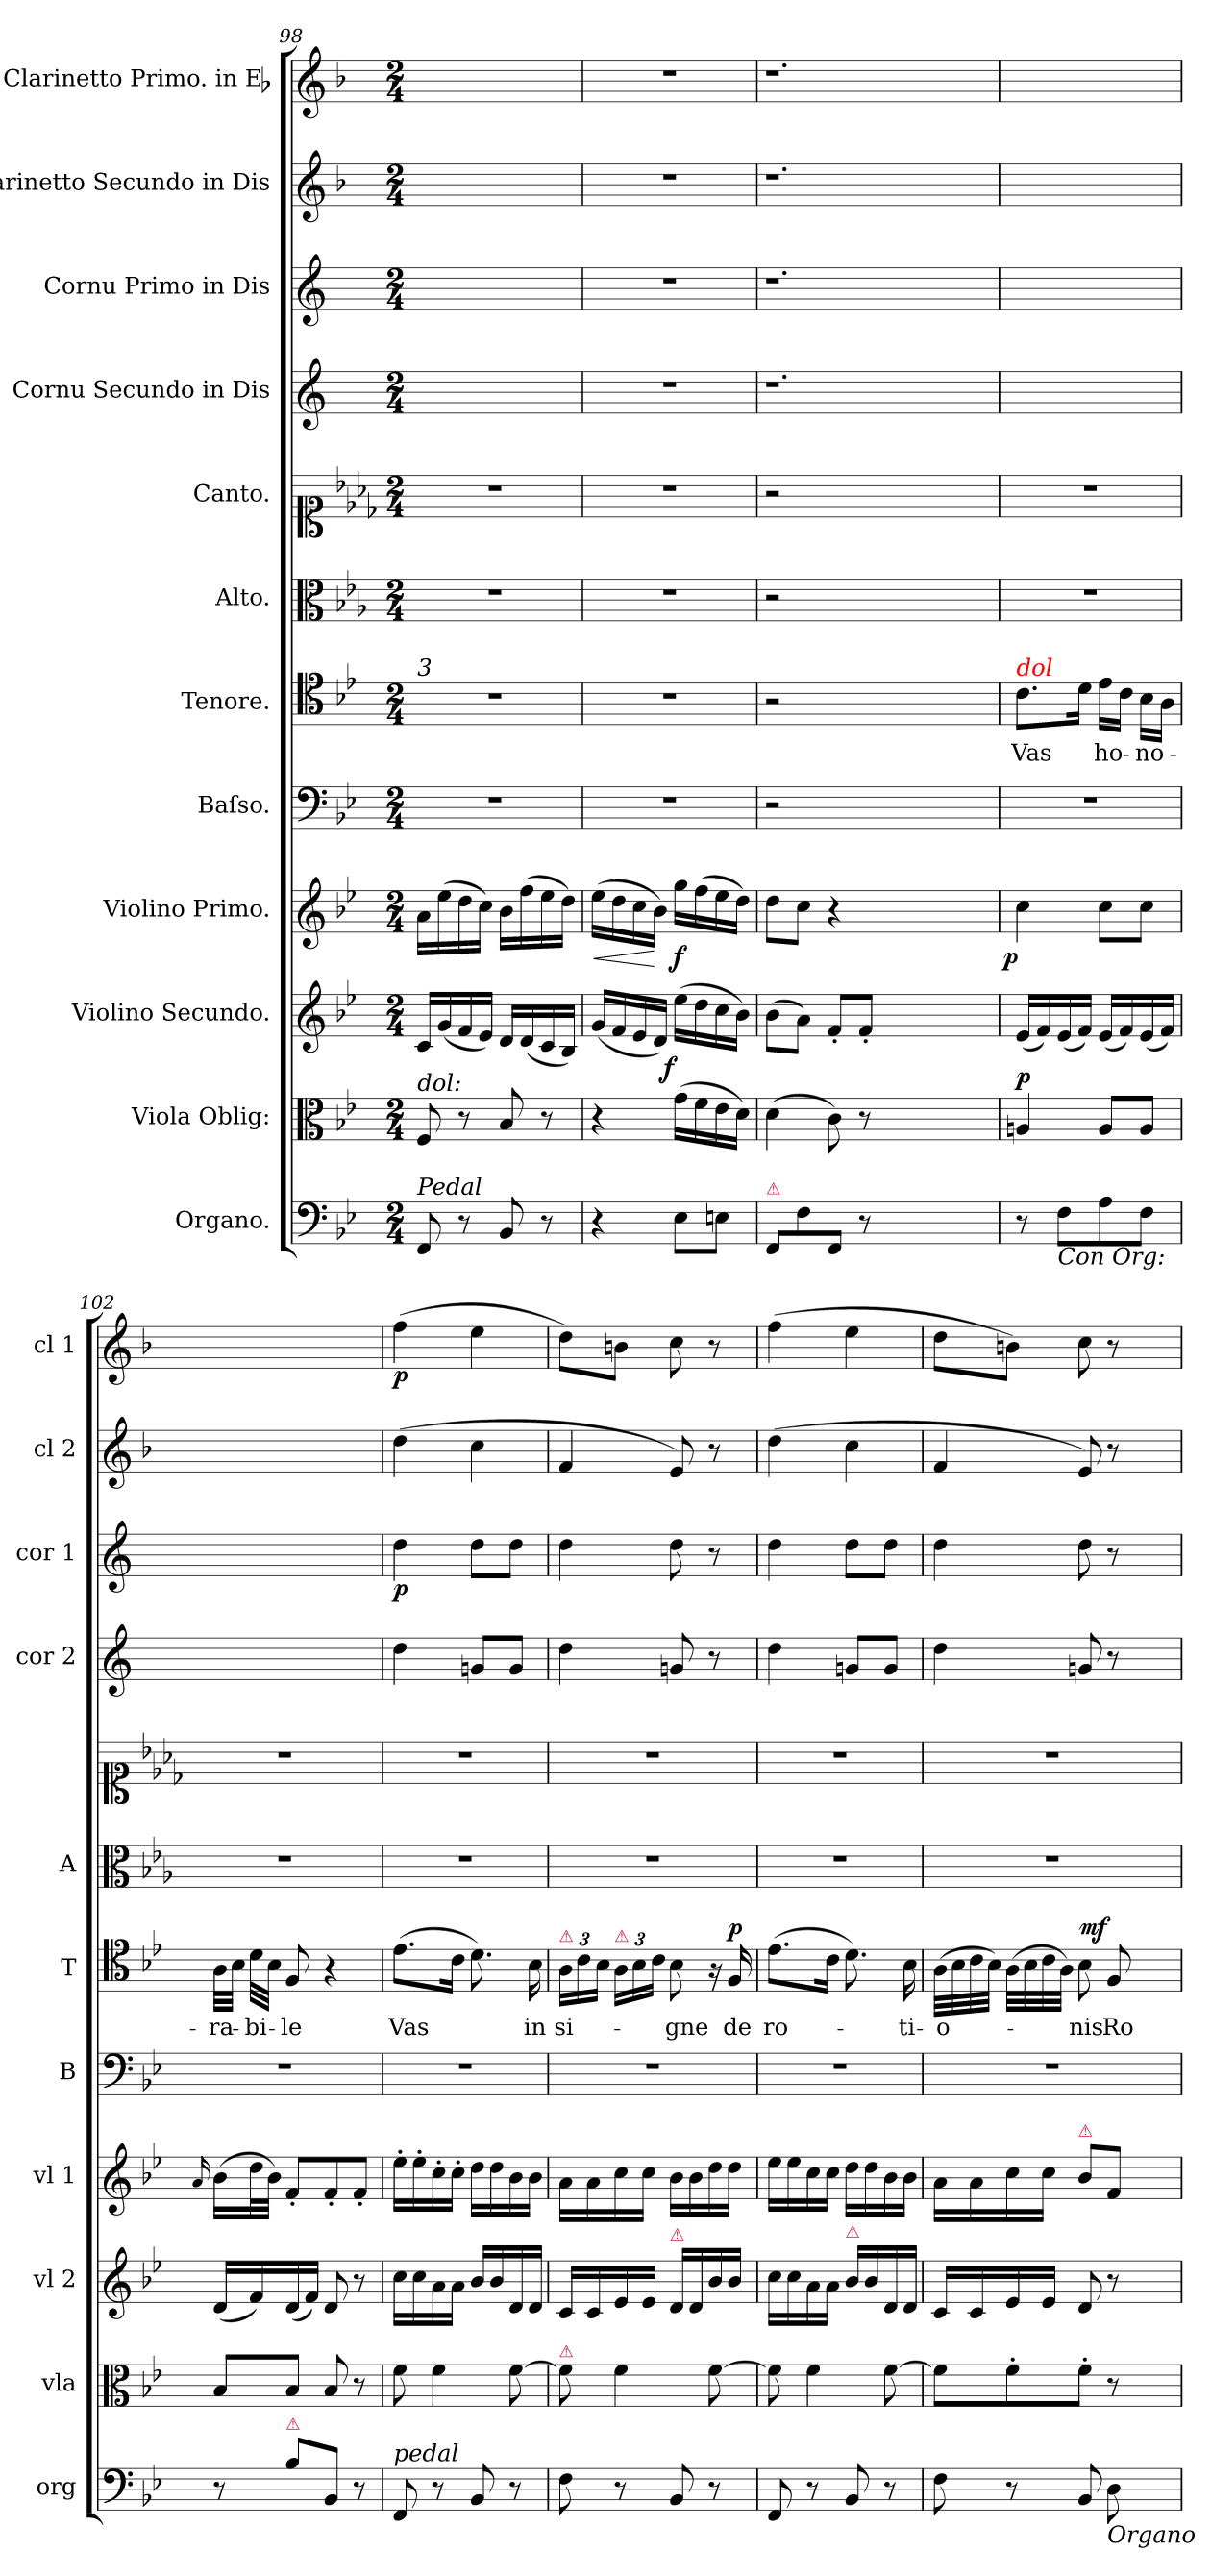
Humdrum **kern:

**kern	**kern	**dynam	**kern	**dynam	**kern	**dynam	**kern	**kern	**text	**dynam	**kern	**kern	**kern	**kern	**dynam	**kern	**kern	**dynam
*part12	*part11	*part11	*part10	*part10	*part9	*part9	*part8	*part7	*part7	*part7	*part6	*part5	*part4	*part3	*part3	*part2	*part1	*part1
*staff12	*staff11	*staff11	*staff10	*staff10	*staff9	*staff9	*staff8	*staff7	*staff7	*staff7	*staff6	*staff5	*staff4	*staff3	*staff3	*staff2	*staff1	*staff1
*I"Organo.	*I"Viola Oblig:	*	*I"Violino Secundo.	*	*I"Violino Primo.	*	*I"Baſso.	*I"Tenore.	*	*	*I"Alto.	*I"Canto.	*I"Cornu Secundo in Dis	*I"Cornu Primo in Dis	*	*I"Clarinetto Secundo in Dis	*I"Clarinetto Primo. in Eb	*
*I'org	*I'vla	*	*I'vl 2	*	*I'vl 1	*	*I'B	*I'T	*	*	*I'A	*	*I'cor 2	*I'cor 1	*	*I'cl 2	*I'cl 1	*
*clefF4	*clefC3	*	*clefG2	*	*clefG2	*	*clefF4	*clefC4	*	*	*clefC3	*clefC1	*clefG2	*clefG2	*	*clefG2	*clefG2	*
*	*	*	*	*	*	*	*	*	*	*	*	*	*ITrd5c9	*ITrd5c9	*	*ITrd1c2	*ITrd1c2	*
*k[b-e-]	*k[b-e-]	*	*k[b-e-]	*	*k[b-e-]	*	*k[b-e-]	*k[b-e-]	*	*	*k[b-e-a-]	*k[b-e-a-d-]	*	*	*	*k[b-e-a-]	*k[b-e-a-]	*
*M2/4	*M2/4	*	*M2/4	*	*M2/4	*	*M2/4	*M2/4	*	*	*M2/4	*M2/4	*M2/4	*M2/4	*	*M2/4	*M2/4	*
=98	=98	=98	=98	=98	=98	=98	=98	=98	=98	=98	=98	=98	=98	=98	=98	=98	=98	=98
!	!	!	!	!	!	!	!	!LO:TX:a:i:t=3	!	!	!	!	!	!	!	!	!	!
!	!LO:TX:a:i:t=dol&colon;	!	!	!	!	!	!	!	!	!	!	!	!	!	!	!	!	!
!LO:TX:a:i:t=Pedal	!	!	!	!	!	!	!	!	!	!	!	!	!	!	!	!	!	!
8FF/	8F/	.	16c/LL	.	16a\LL	.	2r	2r	.	.	2r	2r	2ryy	2ryy	.	2ryy	2ryy	.
.	.	.	(16g/	.	(16ee-\	.	.	.	.	.	.	.	.	.	.	.	.	.
8r	8r	.	16f/	.	16dd\	.	.	.	.	.	.	.	.	.	.	.	.	.
.	.	.	16e-/JJ)	.	16cc\JJ)	.	.	.	.	.	.	.	.	.	.	.	.	.
8BB-/	8B-/	.	16d/LL	.	16b-\LL	.	.	.	.	.	.	.	.	.	.	.	.	.
.	.	.	(16d/	.	(16ff\	.	.	.	.	.	.	.	.	.	.	.	.	.
8r	8r	.	16c/	.	16ee-\	.	.	.	.	.	.	.	.	.	.	.	.	.
.	.	.	16B-/JJ)	.	16dd\JJ)	.	.	.	.	.	.	.	.	.	.	.	.	.
=99	=99	=99	=99	=99	=99	=99	=99	=99	=99	=99	=99	=99	=99	=99	=99	=99	=99	=99
!	!	!	!	!	!	!LO:HP:b	!	!	!	!	!	!	!	!	!	!	!	!
4r	4r	.	(16g/LL	.	(16ee-\LL	<	2r	2r	.	.	2r	2r	2r	2r	.	2r	2r	.
.	.	.	16f/	.	16dd\	.	.	.	.	.	.	.	.	.	.	.	.	.
.	.	.	16e-/	.	16cc\	.	.	.	.	.	.	.	.	.	.	.	.	.
.	.	.	16d/JJ)	.	16b-\JJ)	[	.	.	.	.	.	.	.	.	.	.	.	.
!	!	!	!	!LO:DY:rj	!	!	!	!	!	!	!	!	!	!	!	!	!	!
8E-\L	(16g\LL	fort	(16ee-\LL	f	16gg\LL	f	.	.	.	.	.	.	.	.	.	.	.	.
.	16f\	.	16dd\	.	(16ff\	.	.	.	.	.	.	.	.	.	.	.	.	.
8En\J	16e-\	.	16cc\	.	16ee-\	.	.	.	.	.	.	.	.	.	.	.	.	.
.	16d\JJ)	.	16b-\JJ)	.	16dd\JJ)	.	.	.	.	.	.	.	.	.	.	.	.	.
=100	=100	=100	=100	=100	=100	=100	=100	=100	=100	=100	=100	=100	=100	=100	=100	=100	=100	=100
!LO:TX:a:color=crimson:t=⚠	!	!	!	!	!	!	!	!	!	!	!	!	!	!	!	!	!	!
8FF/L	(4d\	.	(8b-\L	.	8dd\L	.	2r	2r	.	.	2r	2r	1.r	1.r	.	1.r	1.r	.
8F\	.	.	8a\J)	.	8cc\J	.	.	.	.	.	.	.	.	.	.	.	.	.
!	!	!	!	!LO:DY:a	!	!	!	!	!	!	!	!	!	!	!	!	!	!
8FF/J	8c\)	.	8f'/L	piano	4r	.	.	.	.	.	.	.	.	.	.	.	.	.
8r	8r	.	8f'/J	.	.	.	.	.	.	.	.	.	.	.	.	.	.	.
1ryy	1ryy	.	1ryy	.	1ryy	.	1ryy	1ryy	.	.	1ryy	1ryy	.	.	.	.	.	.
=101	=101	=101	=101	=101	=101	=101	=101	=101	=101	=101	=101	=101	=101	=101	=101	=101	=101	=101
!	!	!	!	!	!	!	!	!LO:TX:a:i:color=red:t=dol	!	!	!	!	!	!	!	!	!	!
!	!	!LO:DY:a	!	!	!	!LO:DY:rj	!	!	!	!	!	!	!	!	!	!	!	!
8r	4An/	p	(16e-/LL	.	4cc\	p	2r	8.c\L	Vas	.	2r	2r	2ryy	2ryy	.	2ryy	2ryy	.
.	.	.	16f/)	.	.	.	.	.	.	.	.	.	.	.	.	.	.	.
!LO:TX:b:i:t=Con Org&colon;	!	!	!	!	!	!	!	!	!	!	!	!	!	!	!	!	!	!
8F\L	.	.	(16e-/	.	.	.	.	.	.	.	.	.	.	.	.	.	.	.
.	.	.	16f/JJ)	.	.	.	.	16d\Jk	.	.	.	.	.	.	.	.	.	.
8A\	8A/L	.	(16e-/LL	.	8cc\L	.	.	16e-\LL	ho-	.	.	.	.	.	.	.	.	.
.	.	.	16f/)	.	.	.	.	16c\JJ	.	.	.	.	.	.	.	.	.	.
8F\J	8A/J	.	(16e-/	.	8cc\J	.	.	16B-\LL	-no-	.	.	.	.	.	.	.	.	.
.	.	.	16f/JJ)	.	.	.	.	16A\JJ	.	.	.	.	.	.	.	.	.	.
=102	=102	=102	=102	=102	=102	=102	=102	=102	=102	=102	=102	=102	=102	=102	=102	=102	=102	=102
.	.	.	.	.	16qqa/	.	.	.	.	.	.	.	.	.	.	.	.	.
8r	8B-/L	.	(16d/LL	.	(16b-\LL	.	2r	32A\LLL	-ra-	.	2r	2r	2ryy	2ryy	.	2ryy	2ryy	.
.	.	.	.	.	.	.	.	32B-\JJJ	.	.	.	.	.	.	.	.	.	.
.	.	.	16f/)	.	32dd\L	.	.	32d\LLL	-bi-	.	.	.	.	.	.	.	.	.
.	.	.	.	.	32b-\JJJ)	.	.	32B-\JJJ	.	.	.	.	.	.	.	.	.	.
!LO:TX:a:color=crimson:t=⚠	!	!	!	!	!	!	!	!	!	!	!	!	!	!	!	!	!	!
8B-\L	8B-/J	.	(16d/	.	8f'/L	.	.	8F/	-le	.	.	.	.	.	.	.	.	.
.	.	.	16f/JJ)	.	.	.	.	.	.	.	.	.	.	.	.	.	.	.
8BB-/J	8B-/	.	8d/	.	8f'/	.	.	4r	.	.	.	.	.	.	.	.	.	.
8r	8r	.	8r	.	8f'/J	.	.	.	.	.	.	.	.	.	.	.	.	.
=103	=103	=103	=103	=103	=103	=103	=103	=103	=103	=103	=103	=103	=103	=103	=103	=103	=103	=103
!LO:TX:a:i:t=pedal	!	!	!	!	!	!	!	!	!	!	!	!	!	!	!	!	!	!
8FF/	8f\	.	16cc\LL	.	16ee-'\LL	.	2r	(8.e-\L	Vas	.	2r	2r	4f\	4f\	p	(4cc\	(4ee-\	p
.	.	.	16cc\	.	16ee-'\	.	.	.	.	.	.	.	.	.	.	.	.	.
8r	4f\	.	16a\	.	16cc'\	.	.	.	.	.	.	.	.	.	.	.	.	.
.	.	.	16a\JJ	.	16cc'\JJ	.	.	16c\Jk	.	.	.	.	.	.	.	.	.	.
8BB-/	.	.	16b-/LL	.	16dd\LL	.	.	8.d\)	.	.	.	.	8B-X/L	8f\L	.	4b-\	4dd\	.
.	.	.	16b-/	.	16dd\	.	.	.	.	.	.	.	.	.	.	.	.	.
8r	[8f\	.	16d/	.	16b-\	.	.	.	.	.	.	.	8B-/J	8f\J	.	.	.	.
.	.	.	16d/JJ	.	16b-\JJ	.	.	16B-\	in	.	.	.	.	.	.	.	.	.
=104	=104	=104	=104	=104	=104	=104	=104	=104	=104	=104	=104	=104	=104	=104	=104	=104	=104	=104
!	!	!	!	!	!	!	!	!LO:TX:a:color=crimson:t=⚠	!	!	!	!	!	!	!	!	!	!
!	!LO:TX:a:color=crimson:t=⚠	!	!	!	!	!	!	!	!	!	!	!	!	!	!	!	!	!
8F\	8f\]	.	16c/LL	.	16a\LL	.	2r	24A\LL	si-	.	2r	2r	4f\	4f\	.	4e-/	8cc\L)	.
.	.	.	.	.	.	.	.	24c\	.	.	.	.	.	.	.	.	.	.
.	.	.	16c/	.	16a\	.	.	.	.	.	.	.	.	.	.	.	.	.
.	.	.	.	.	.	.	.	24B-\JJ	.	.	.	.	.	.	.	.	.	.
!	!	!	!	!	!	!	!	!LO:TX:a:color=crimson:t=⚠	!	!	!	!	!	!	!	!	!	!
8r	4f\	.	16e-/	.	16cc\	.	.	24A\LL	.	.	.	.	.	.	.	.	8an\J	.
.	.	.	.	.	.	.	.	24B-\	.	.	.	.	.	.	.	.	.	.
.	.	.	16e-/JJ	.	16cc\JJ	.	.	.	.	.	.	.	.	.	.	.	.	.
.	.	.	.	.	.	.	.	24c\JJ	.	.	.	.	.	.	.	.	.	.
!	!	!	!LO:TX:a:color=crimson:t=⚠	!	!	!	!	!	!	!	!	!	!	!	!	!	!	!
8BB-/	.	.	16d/LL	.	16b-\LL	.	.	8B-\	-gne	.	.	.	8B-X/	8f\	.	8d/)	8b-\	.
.	.	.	16d/	.	16b-\	.	.	.	.	.	.	.	.	.	.	.	.	.
8r	[8f\	.	16b-\	.	16dd\	.	.	16r	.	.	.	.	8r	8r	.	8r	8r	.
!	!	!	!	!	!	!	!	!	!	!LO:DY:a	!	!	!	!	!	!	!	!
.	.	.	16b-\JJ	.	16dd\JJ	.	.	16F/	de	p	.	.	.	.	.	.	.	.
=105	=105	=105	=105	=105	=105	=105	=105	=105	=105	=105	=105	=105	=105	=105	=105	=105	=105	=105
8FF/	8f\]	.	16cc\LL	.	16ee-\LL	.	2r	(8.e-\L	ro-	.	2r	2r	4f\	4f\	.	(4cc\	(4ee-\	.
.	.	.	16cc\	.	16ee-\	.	.	.	.	.	.	.	.	.	.	.	.	.
8r	4f\	.	16a\	.	16cc\	.	.	.	.	.	.	.	.	.	.	.	.	.
.	.	.	16a\JJ	.	16cc\JJ	.	.	16c\Jk	.	.	.	.	.	.	.	.	.	.
!	!	!	!LO:TX:a:color=crimson:t=⚠	!	!	!	!	!	!	!	!	!	!	!	!	!	!	!
8BB-/	.	.	16b-\LL	.	16dd\LL	.	.	8.d\)	.	.	.	.	8B-X/L	8f\L	.	4b-\	4dd\	.
.	.	.	16b-\	.	16dd\	.	.	.	.	.	.	.	.	.	.	.	.	.
8r	[8f\	.	16d/	.	16b-\	.	.	.	.	.	.	.	8B-/J	8f\J	.	.	.	.
.	.	.	16d/JJ	.	16b-\JJ	.	.	16B-\	-ti-	.	.	.	.	.	.	.	.	.
=106	=106	=106	=106	=106	=106	=106	=106	=106	=106	=106	=106	=106	=106	=106	=106	=106	=106	=106
8F\	8f\L]	.	16c/LL	.	16a\LL	.	2r	(32A\LLL	-o-	.	2r	2r	4f\	4f\	.	4e-/	8cc\L	.
.	.	.	.	.	.	.	.	32B-\	.	.	.	.	.	.	.	.	.	.
.	.	.	16c/	.	16a\	.	.	32c\	.	.	.	.	.	.	.	.	.	.
.	.	.	.	.	.	.	.	32B-\JJJ)	.	.	.	.	.	.	.	.	.	.
8r	8f'\	.	16e-/	.	16cc\	.	.	(32A\LLL	.	.	.	.	.	.	.	.	8an\J)	.
.	.	.	.	.	.	.	.	32B-\	.	.	.	.	.	.	.	.	.	.
.	.	.	16e-/JJ	.	16cc\JJ	.	.	32c\	.	.	.	.	.	.	.	.	.	.
.	.	.	.	.	.	.	.	32A\JJJ)	.	.	.	.	.	.	.	.	.	.
!	!	!	!	!	!LO:TX:a:color=crimson:t=⚠	!	!	!	!	!	!	!	!	!	!	!	!	!
8BB-/	8f'\J	.	8d/	.	8b-\L	.	.	8B-\	-nis	.	.	.	8B-X/	8f\	.	8d/)	8b-\	.
!LO:TX:b:i:t=Organo	!	!	!	!	!	!	!	!	!	!	!	!	!	!	!	!	!	!
!	!	!	!	!	!	!	!	!	!	!LO:DY:a:rj	!	!	!	!	!	!	!	!
8D\	8r	.	8r	.	8f/J	.	.	8F/	Ro-	mf	.	.	8r	8r	.	8r	8r	.
=	=	=	=	=	=	=	=	=	=	=	=	=	=	=	=	=	=	=
*-	*-	*-	*-	*-	*-	*-	*-	*-	*-	*-	*-	*-	*-	*-	*-	*-	*-	*-
